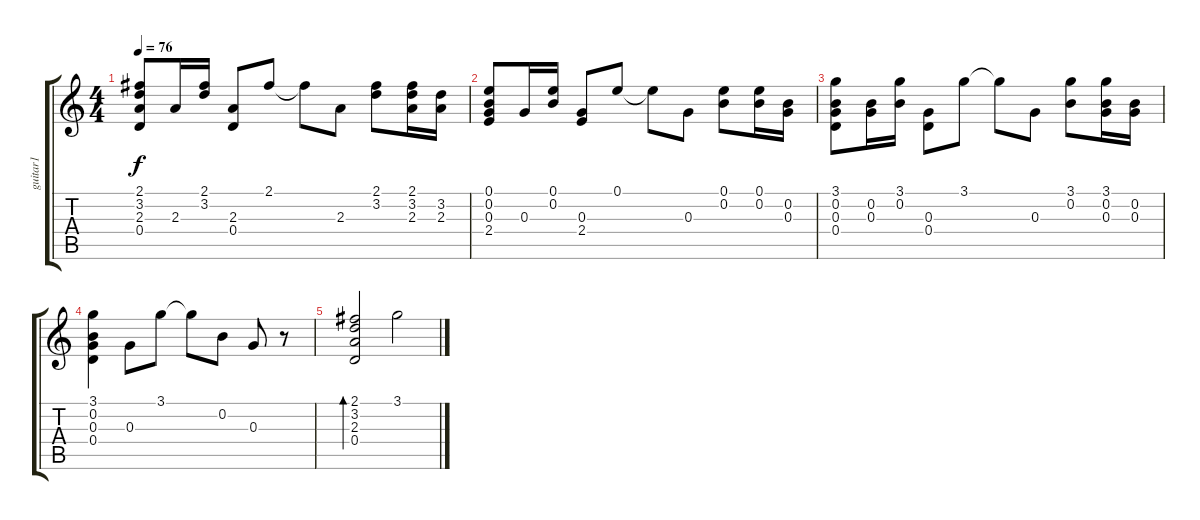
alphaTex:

\track ("guitar1" "guitar1") {instrument acousticguitarsteel}
\staff {score tabs}
\tuning (E4 B3 G3 D3 A2 E2) {hide}
\ts (4 4)
\tempo 76
\clef g2
\ks c
(2.1 3.2 2.3 0.4).8{dy f volume 9 instrument acousticguitarsteel} 2.3.16 (2.1 3.2).16 (2.3 0.4).8 2.1.8 2.1{t}.8 2.3.8 (2.1 3.2).8 (2.1 3.2 2.3).16 (3.2 2.3).16 |
(0.1 0.2 0.3 2.4).8{volume 9 instrument acousticguitarsteel} 0.3.16 (0.1 0.2).16 (0.3 2.4).8 0.1.8 0.1{t}.8 0.3.8 (0.1 0.2).8 (0.1 0.2).16 (0.2 0.3).16 |
(3.1 0.2 0.3 0.4).8{volume 9 instrument acousticguitarsteel} (0.2 0.3).16 (3.1 0.2).16 (0.3 0.4).8 3.1.8 3.1{t}.8 0.3.8 (3.1 0.2).8 (3.1 0.2 0.3).16 (0.2 0.3).16 |
(3.1 0.2 0.3 0.4).4{volume 9 instrument acousticguitarsteel} 0.3.8 3.1.8 3.1{t}.8 0.2.8 0.3.8 r.8 |
(2.1 3.2 2.3 0.4).2{bd 240} 3.1.2
